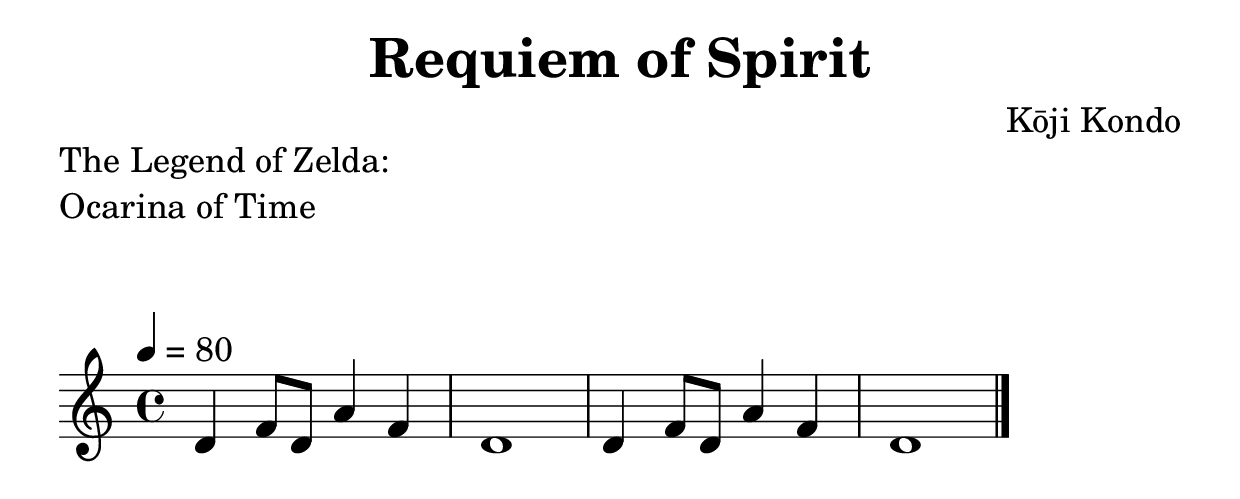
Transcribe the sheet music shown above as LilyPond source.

\version "2.20.0"

\include "header.ily"

\version "2.20.0"

title = "Requiem of Spirit"

song = \relative c'' {
  \tempo 4 = 80
  \time 4/4

  d4 f8 d a'4 f | % 1
  d1 | % 2
  d4 f8 d a'4 f | % 3
  d1 \bar "|." % 4
}


\header {
  title = \title
  piece = \markup \left-column { "The Legend of Zelda:" "Ocarina of Time" }
}

\include "articulate.ly"

staff = \new Staff \with { midiInstrument = "ocarina" } {
  \clef "treble^8"
  \song
}

\score {
  \staff

  \layout {
    \context {
      \Score
      \omit ClefModifier
    }
  }
}

\score {
  \unfoldRepeats \articulate \staff

  \midi {}
}

